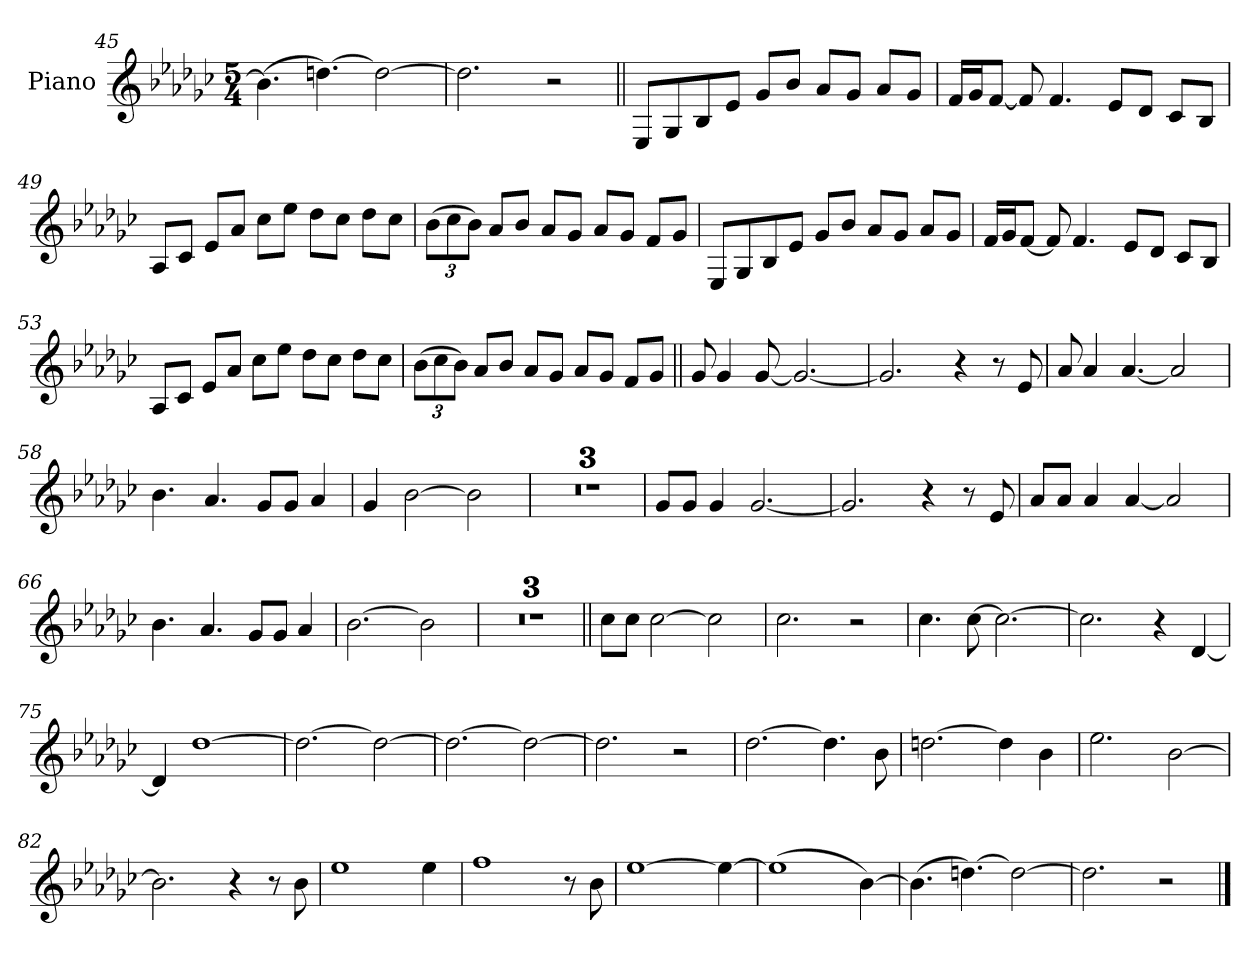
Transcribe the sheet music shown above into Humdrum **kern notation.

**kern
*part1
*staff1
*I"Piano
*I'Pno.
*clefG2
*k[b-e-a-d-g-c-]
*M5/4
=45
(>4.b-]
[4.ddn)
2dd_
=46
2.dd]
2r
=47||
8E-!L
8G-!
8B-!
8e-!J
8g-!L
8b-!J
8a-!L
8g-!J
8a-!L
8g-!J
=48
16f!LL
16g-!J
[8f!J
8f!]
4.f!
8e-!L
8d-!J
8c-!L
8B-!J
=49
8A-!L
8c-!J
8e-!L
8a-!J
8cc-!L
8ee-!J
8dd-!L
8cc-!J
8dd-!L
8cc-!J
=50
*Xbrackettup
(>12b-!L
12cc-!
12b-!J)
8a-!L
8b-!J
8a-!L
8g-!J
8a-!L
8g-!J
8f!L
8g-!J
=51
8E-!L
8G-!
8B-!
8e-!J
8g-!L
8b-!J
8a-!L
8g-!J
8a-!L
8g-!J
=52
16f!LL
16g-!J
[8f!J
8f!]
4.f!
8e-!L
8d-!J
8c-!L
8B-!J
=53
8A-!L
8c-!J
8e-!L
8a-!J
8cc-!L
8ee-!J
8dd-!L
8cc-!J
8dd-!L
8cc-!J
=54
(>12b-!L
12cc-!
12b-!J)
8a-!L
8b-!J
8a-!L
8g-!J
8a-!L
8g-!J
8f!L
8g-!J
=55||
8g-
4g-
[8g-
2.g-_
=56
2.g-]
4r
8r
8e-
=57
8a-
4a-
[4.a-
2a-]
=58
4.b-
4.a-
8g-L
8g-J
4a-
=59
4g-
[2b-
2b-]
=60
4%5r
=61
4%5r
=62
4%5r
=63
8g-L
8g-J
4g-
[2.g-
=64
2.g-]
4r
8r
8e-
=65
8a-L
8a-J
4a-
[4a-
2a-]
=66
4.b-
4.a-
8g-L
8g-J
4a-
=67
[2.b-
2b-]
=68
4%5r
=69
4%5r
=70
4%5r
=71||
8cc-L
8cc-J
[2cc-
2cc-]
=72
2.cc-
2r
=73
4.cc-
[8cc-
2.cc-_
=74
2.cc-]
4r
[4d-
=75
4d-]
[1dd-
=76
2.dd-_
2dd-_
=77
2.dd-_
2dd-_
=78
2.dd-]
2r
=79
[2.dd-
4.dd-]
8b-
=80
[2.ddn
4dd]
4b-
=81
2.ee-
[2b-
=82
2.b-]
4r
8r
8b-
=83
1ee-
4ee-
=84
1ff
8r
8b-
=85
[1ee-
4ee-_
=86
(>1ee-]
[4b-)
=87
(>4.b-]
[4.ddn)
2dd_
=88
2.dd]
2r
==
*-
